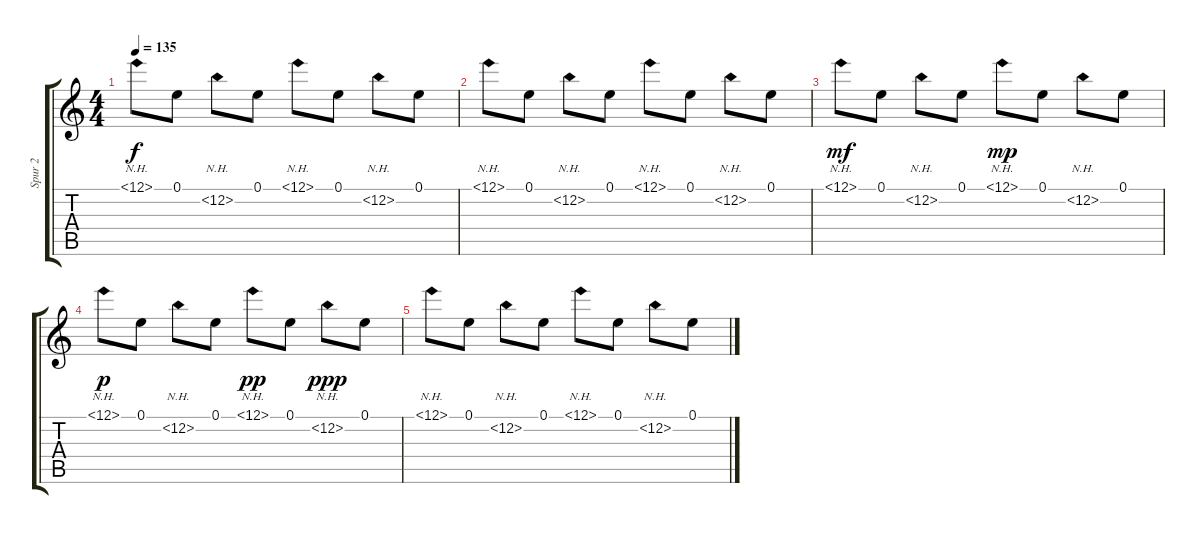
\track ("Spur 2" "Spur 2") {instrument distortionguitar}
\staff {score tabs}
\tuning (E4 B3 G3 D3 A2 E2) {hide}
\ts (4 4)
\tempo 135
\clef g2
\ks c
12.1{nh}.8{dy f} 0.1.8 12.2{nh}.8 0.1.8 12.1{nh}.8 0.1.8 12.2{nh}.8 0.1.8 |
12.1{nh}.8 0.1.8 12.2{nh}.8 0.1.8 12.1{nh}.8 0.1.8 12.2{nh}.8 0.1.8 |
12.1{nh}.8{dy mf} 0.1.8 12.2{nh}.8 0.1.8 12.1{nh}.8{dy mp} 0.1.8 12.2{nh}.8 0.1.8 |
12.1{nh}.8{dy p} 0.1.8 12.2{nh}.8 0.1.8 12.1{nh}.8{dy pp} 0.1.8 12.2{nh}.8{dy ppp} 0.1.8 |
12.1{nh}.8 0.1.8 12.2{nh}.8 0.1.8 12.1{nh}.8 0.1.8 12.2{nh}.8 0.1.8
